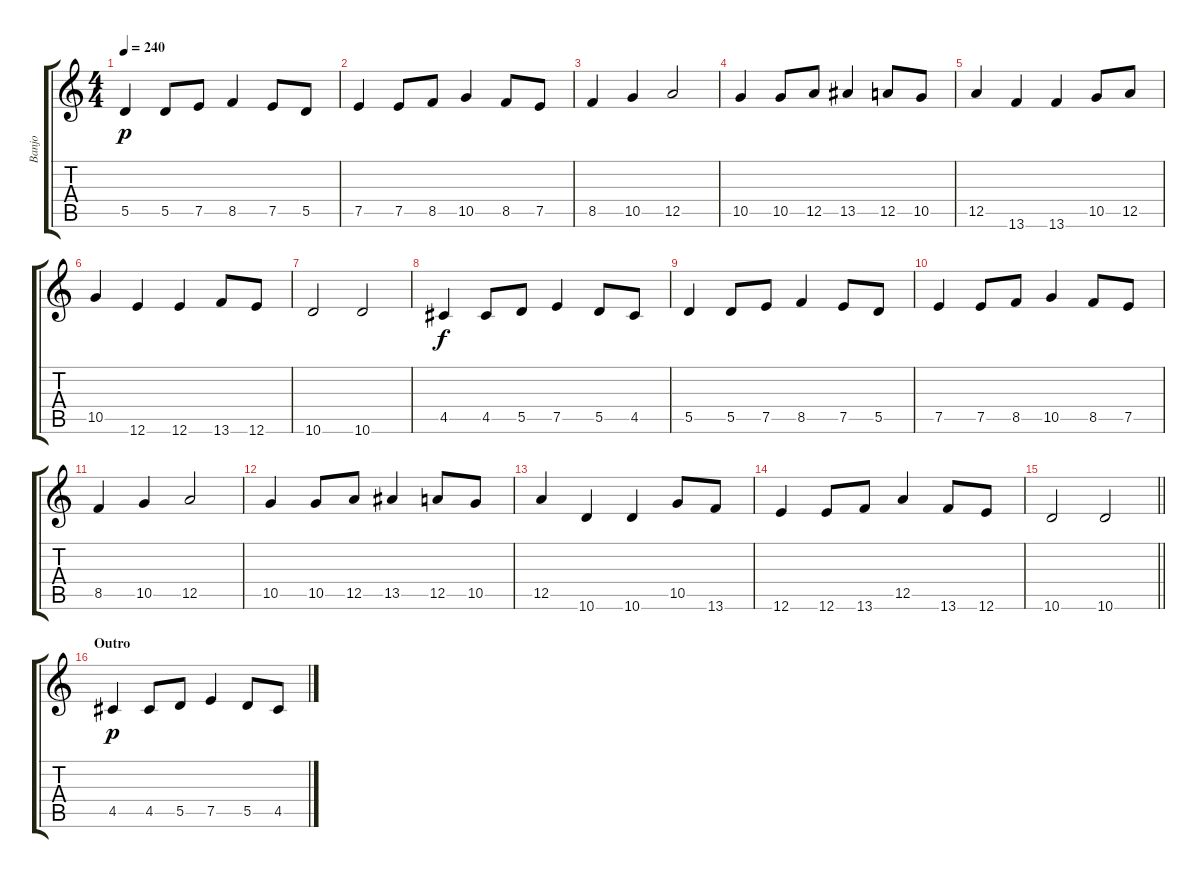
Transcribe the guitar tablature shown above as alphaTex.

\track ("Banjo" "Banjo") {instrument banjo}
\staff {score tabs}
\tuning (E4 B3 G3 D3 A2 E2) {hide}
\displaytranspose 12
\ts (4 4)
\tempo 240
\clef g2
\ks c
5.5.4{dy p} 5.5.8 7.5.8 8.5.4 7.5.8 5.5.8 |
7.5.4 7.5.8 8.5.8 10.5.4 8.5.8 7.5.8 |
8.5.4 10.5.4 12.5.2 |
10.5.4 10.5.8 12.5.8 13.5.4 12.5.8 10.5.8 |
12.5.4 13.6.4 13.6.4 10.5.8 12.5.8 |
10.5.4 12.6.4 12.6.4 13.6.8 12.6.8 |
10.6.2 10.6.2 |
4.5.4{dy f} 4.5.8 5.5.8 7.5.4 5.5.8 4.5.8 |
5.5.4 5.5.8 7.5.8 8.5.4 7.5.8 5.5.8 |
7.5.4 7.5.8 8.5.8 10.5.4 8.5.8 7.5.8 |
8.5.4 10.5.4 12.5.2 |
10.5.4 10.5.8 12.5.8 13.5.4 12.5.8 10.5.8 |
12.5.4 10.6.4 10.6.4 10.5.8 13.6.8 |
12.6.4 12.6.8 13.6.8 12.5.4 13.6.8 12.6.8 |
\barLineRight lightlight
10.6.2 10.6.2 |
\section ("" "Outro")
4.5.4{dy p} 4.5.8 5.5.8 7.5.4 5.5.8 4.5.8
